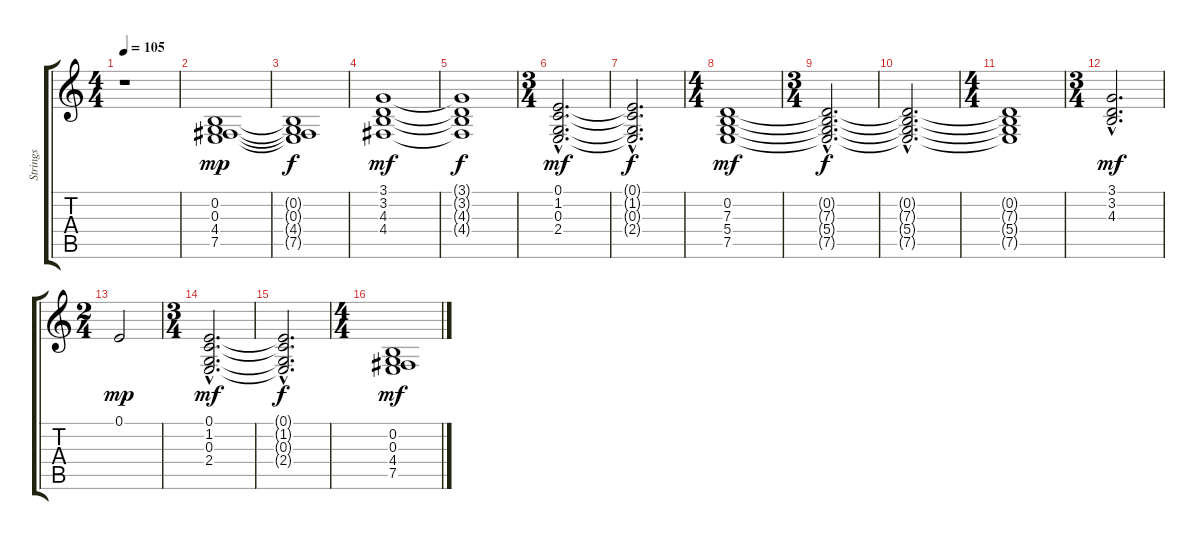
\track ("Strings" "Strings") {instrument synthstrings1}
\staff {score tabs}
\tuning (E4 B3 G3 D3 A2 E2) {hide}
\ts (4 4)
\tempo 105
\clef g2
\ks c
r.1{dy mp instrument synthstrings1} |
(0.2 0.3 4.4 7.5).1 |
(0.2{t} 0.3{t} 4.4{t} 7.5{t}).1{dy f} |
(3.1 3.2 4.3 4.4).1{dy mf} |
(3.1{t} 3.2{t} 4.3{t} 4.4{t}).1{dy f} |
\ts (3 4)
(0.1{hac} 1.2{hac} 0.3{hac} 2.4{hac}).2{d dy mf} |
(0.1{hac t} 1.2{hac t} 0.3{hac t} 2.4{hac t}).2{d dy f} |
\ts (4 4)
(0.2 7.3 5.4 7.5).1{dy mf} |
\ts (3 4)
(0.2{hac t} 7.3{hac t} 5.4{hac t} 7.5{hac t}).2{d dy f} |
(0.2{hac t} 7.3{hac t} 5.4{hac t} 7.5{hac t}).2{d} |
\ts (4 4)
(0.2{t} 7.3{t} 5.4{t} 7.5{t}).1 |
\ts (3 4)
(3.1 3.2{hac} 4.3).2{d dy mf} |
\ts (2 4)
0.1.2{dy mp} |
\ts (3 4)
(0.1{hac} 1.2{hac} 0.3{hac} 2.4{hac}).2{d dy mf} |
(0.1{hac t} 1.2{hac t} 0.3{hac t} 2.4{hac t}).2{d dy f} |
\ts (4 4)
(0.2 0.3 4.4 7.5).1{dy mf}
